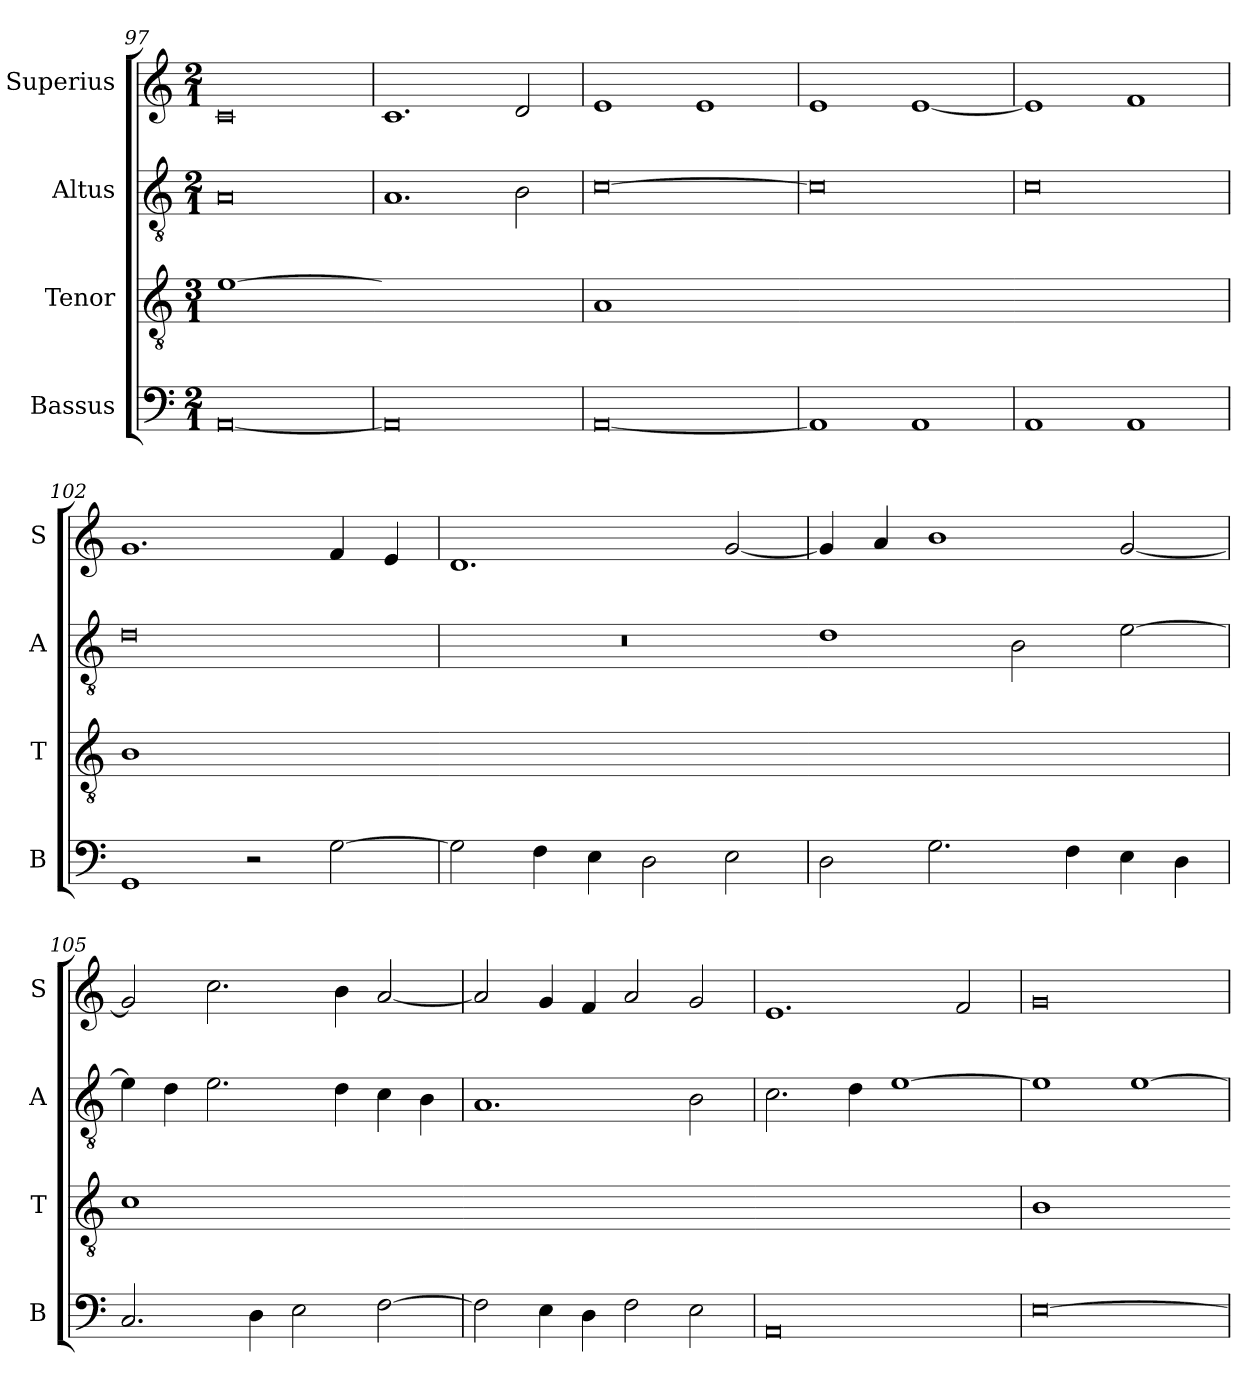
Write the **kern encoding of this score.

**kern	**kern	**kern	**kern
*part4	*part3	*part2	*part1
*staff4	*staff3	*staff2	*staff1
*I"Bassus	*I"Tenor	*I"Altus	*I"Superius
*I'B	*I'T	*I'A	*I'S
*clefF4	*clefGv2	*clefGv2	*clefG2
*k[]	*k[]	*k[]	*k[]
*M2/1	*M3/1	*M2/1	*M2/1
=97	=97	=97	=97
!	!LO:N:vis=1	!	!
[0AA	[0e	0A	0c
=98	=98-	=98	=98
!	!LO:N:vis=1	!	!
0AA]	0eyy]	1.A	1.c
.	.	2B	2d
=99	=99	=99	=99
!	!LO:N:vis=1	!	!
[0AA	[y0A	[0c	1e
.	.	.	1e
=100	=100-	=100	=100
!	!LO:N:vis=1	!	!
1AA]	0Ayy_	0c]	1e
1AA	.	.	[1e
=101	=101-	=101	=101
!	!LO:N:vis=1	!	!
1AA	0Ayy]	0c	1e]
1AA	.	.	1f
=102	=102	=102	=102
!	!LO:N:vis=1	!	!
1GG	[y0B	0d	1.g
2r	.	.	.
[2G	.	.	4f
.	.	.	4e
=103	=103-	=103	=103
!	!LO:N:vis=1	!	!
2G]	0Byy_	0r	1.d
4F	.	.	.
4E	.	.	.
2D	.	.	.
2E	.	.	[2g
=104	=104-	=104	=104
!	!LO:N:vis=1	!	!
2D	0Byy]	1d	4g]
.	.	.	4a
2.G	.	.	1b
.	.	2B	.
4F	.	.	.
4E	.	[2e	[2g
4D	.	.	.
=105	=105	=105	=105
!	!LO:N:vis=1	!	!
2.C	[y0c	4e]	2g]
.	.	4d	.
.	.	2.e	2.cc
4D	.	.	.
2E	.	.	.
.	.	4d	4b
[2F	.	4c	[2a
.	.	4B	.
=106	=106-	=106	=106
!	!LO:N:vis=1	!	!
2F]	0cyy_	1.A	2a]
4E	.	.	4g
4D	.	.	4f
2F	.	.	2a
2E	.	2B	2g
=107	=107-	=107	=107
!	!LO:N:vis=1	!	!
0AA	0cyy]	2.c	1.e
.	.	4d	.
.	.	[1e	.
.	.	.	2f
=108	=108	=108	=108
!	!LO:N:vis=1	!	!
[0E	0B	1e]	0g
.	.	[1e	.
=	=-	=	=
*-	*-	*-	*-
